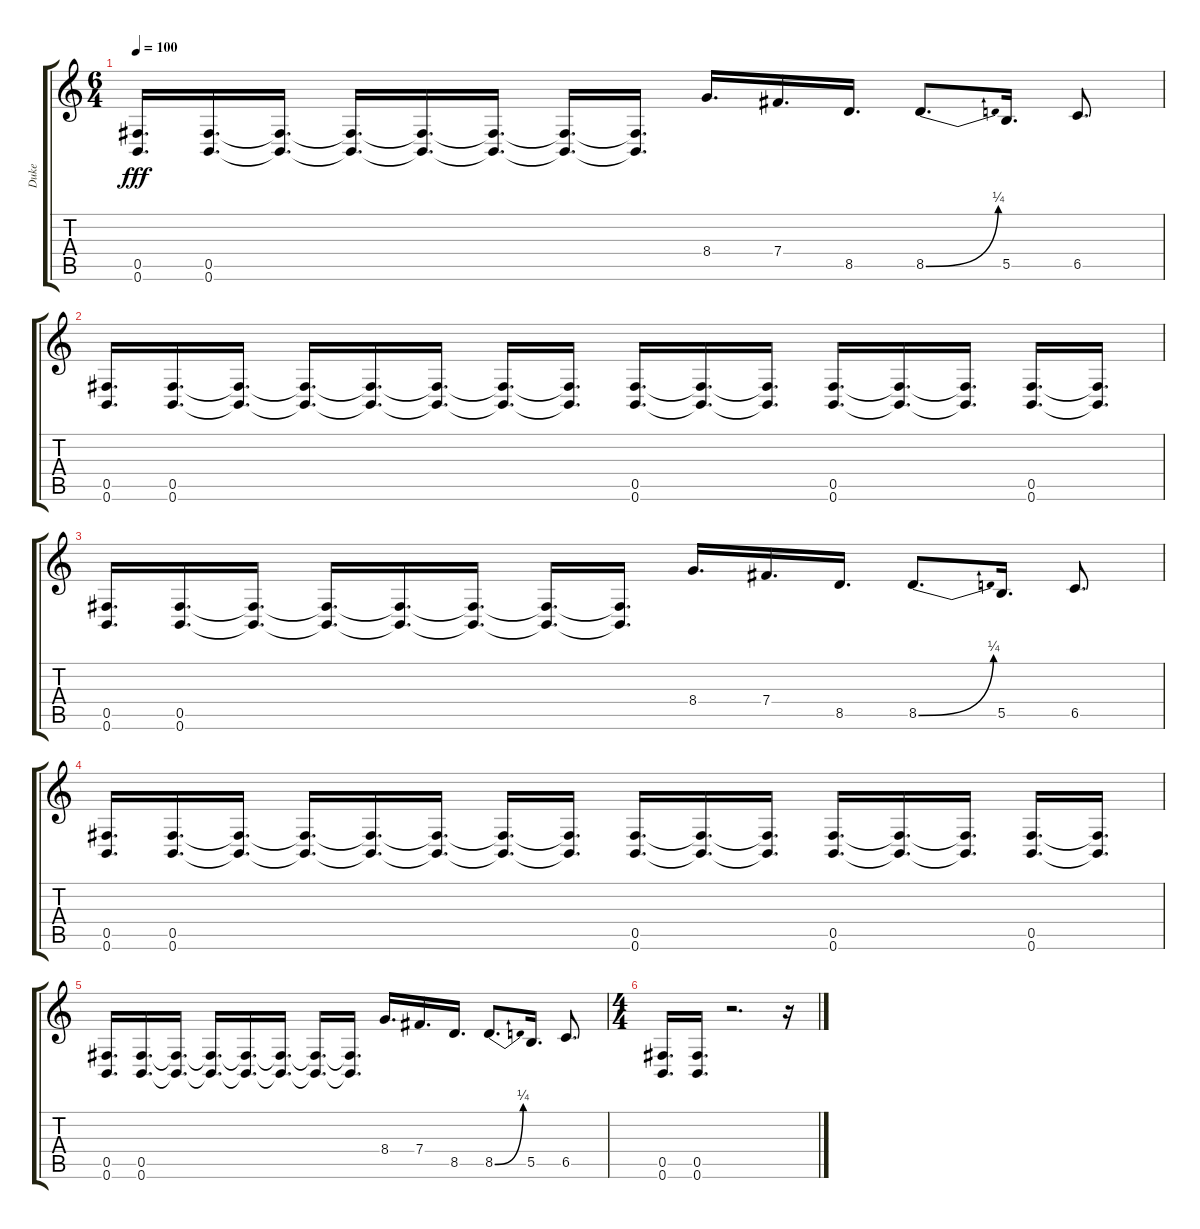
\track ("Duke" "Duke") {instrument overdrivenguitar}
\staff {score tabs}
\tuning (Db4 Ab3 E3 B2 Gb2 B1) {hide}
\ts (6 4)
\tempo 100
\clef g2
\ks c
(0.5 0.6).16{d dy fff} (0.5 0.6).16{d} (0.5{t} 0.6{t}).16{d} (0.5{t} 0.6{t}).16{d} (0.5{t} 0.6{t}).16{d} (0.5{t} 0.6{t}).16{d} (0.5{t} 0.6{t}).16{d} (0.5{t} 0.6{t}).16{d} 8.4.16{d} 7.4.16{d} 8.5.16{d} 8.5{be (bend 0 0 60 1)}.8{d} 5.5.16{d} 6.5.8{d} |
(0.5 0.6).16{d} (0.5 0.6).16{d} (0.5{t} 0.6{t}).16{d} (0.5{t} 0.6{t}).16{d} (0.5{t} 0.6{t}).16{d} (0.5{t} 0.6{t}).16{d} (0.5{t} 0.6{t}).16{d} (0.5{t} 0.6{t}).16{d} (0.5 0.6).16{d} (0.5{t} 0.6{t}).16{d} (0.5{t} 0.6{t}).16{d} (0.5 0.6).16{d} (0.5{t} 0.6{t}).16{d} (0.5{t} 0.6{t}).16{d} (0.5 0.6).16{d} (0.5{t} 0.6{t}).16{d} |
(0.5 0.6).16{d} (0.5 0.6).16{d} (0.5{t} 0.6{t}).16{d} (0.5{t} 0.6{t}).16{d} (0.5{t} 0.6{t}).16{d} (0.5{t} 0.6{t}).16{d} (0.5{t} 0.6{t}).16{d} (0.5{t} 0.6{t}).16{d} 8.4.16{d} 7.4.16{d} 8.5.16{d} 8.5{be (bend 0 0 60 1)}.8{d} 5.5.16{d} 6.5.8{d} |
(0.5 0.6).16{d} (0.5 0.6).16{d} (0.5{t} 0.6{t}).16{d} (0.5{t} 0.6{t}).16{d} (0.5{t} 0.6{t}).16{d} (0.5{t} 0.6{t}).16{d} (0.5{t} 0.6{t}).16{d} (0.5{t} 0.6{t}).16{d} (0.5 0.6).16{d} (0.5{t} 0.6{t}).16{d} (0.5{t} 0.6{t}).16{d} (0.5 0.6).16{d} (0.5{t} 0.6{t}).16{d} (0.5{t} 0.6{t}).16{d} (0.5 0.6).16{d} (0.5{t} 0.6{t}).16{d} |
(0.5 0.6).16{d} (0.5 0.6).16{d} (0.5{t} 0.6{t}).16{d} (0.5{t} 0.6{t}).16{d} (0.5{t} 0.6{t}).16{d} (0.5{t} 0.6{t}).16{d} (0.5{t} 0.6{t}).16{d} (0.5{t} 0.6{t}).16{d} 8.4.16{d} 7.4.16{d} 8.5.16{d} 8.5{be (bend 0 0 60 1)}.8{d} 5.5.16{d} 6.5.8{d} |
\ts (4 4)
(0.5 0.6).16{d} (0.5 0.6).16{d} r.2{d} r.16
